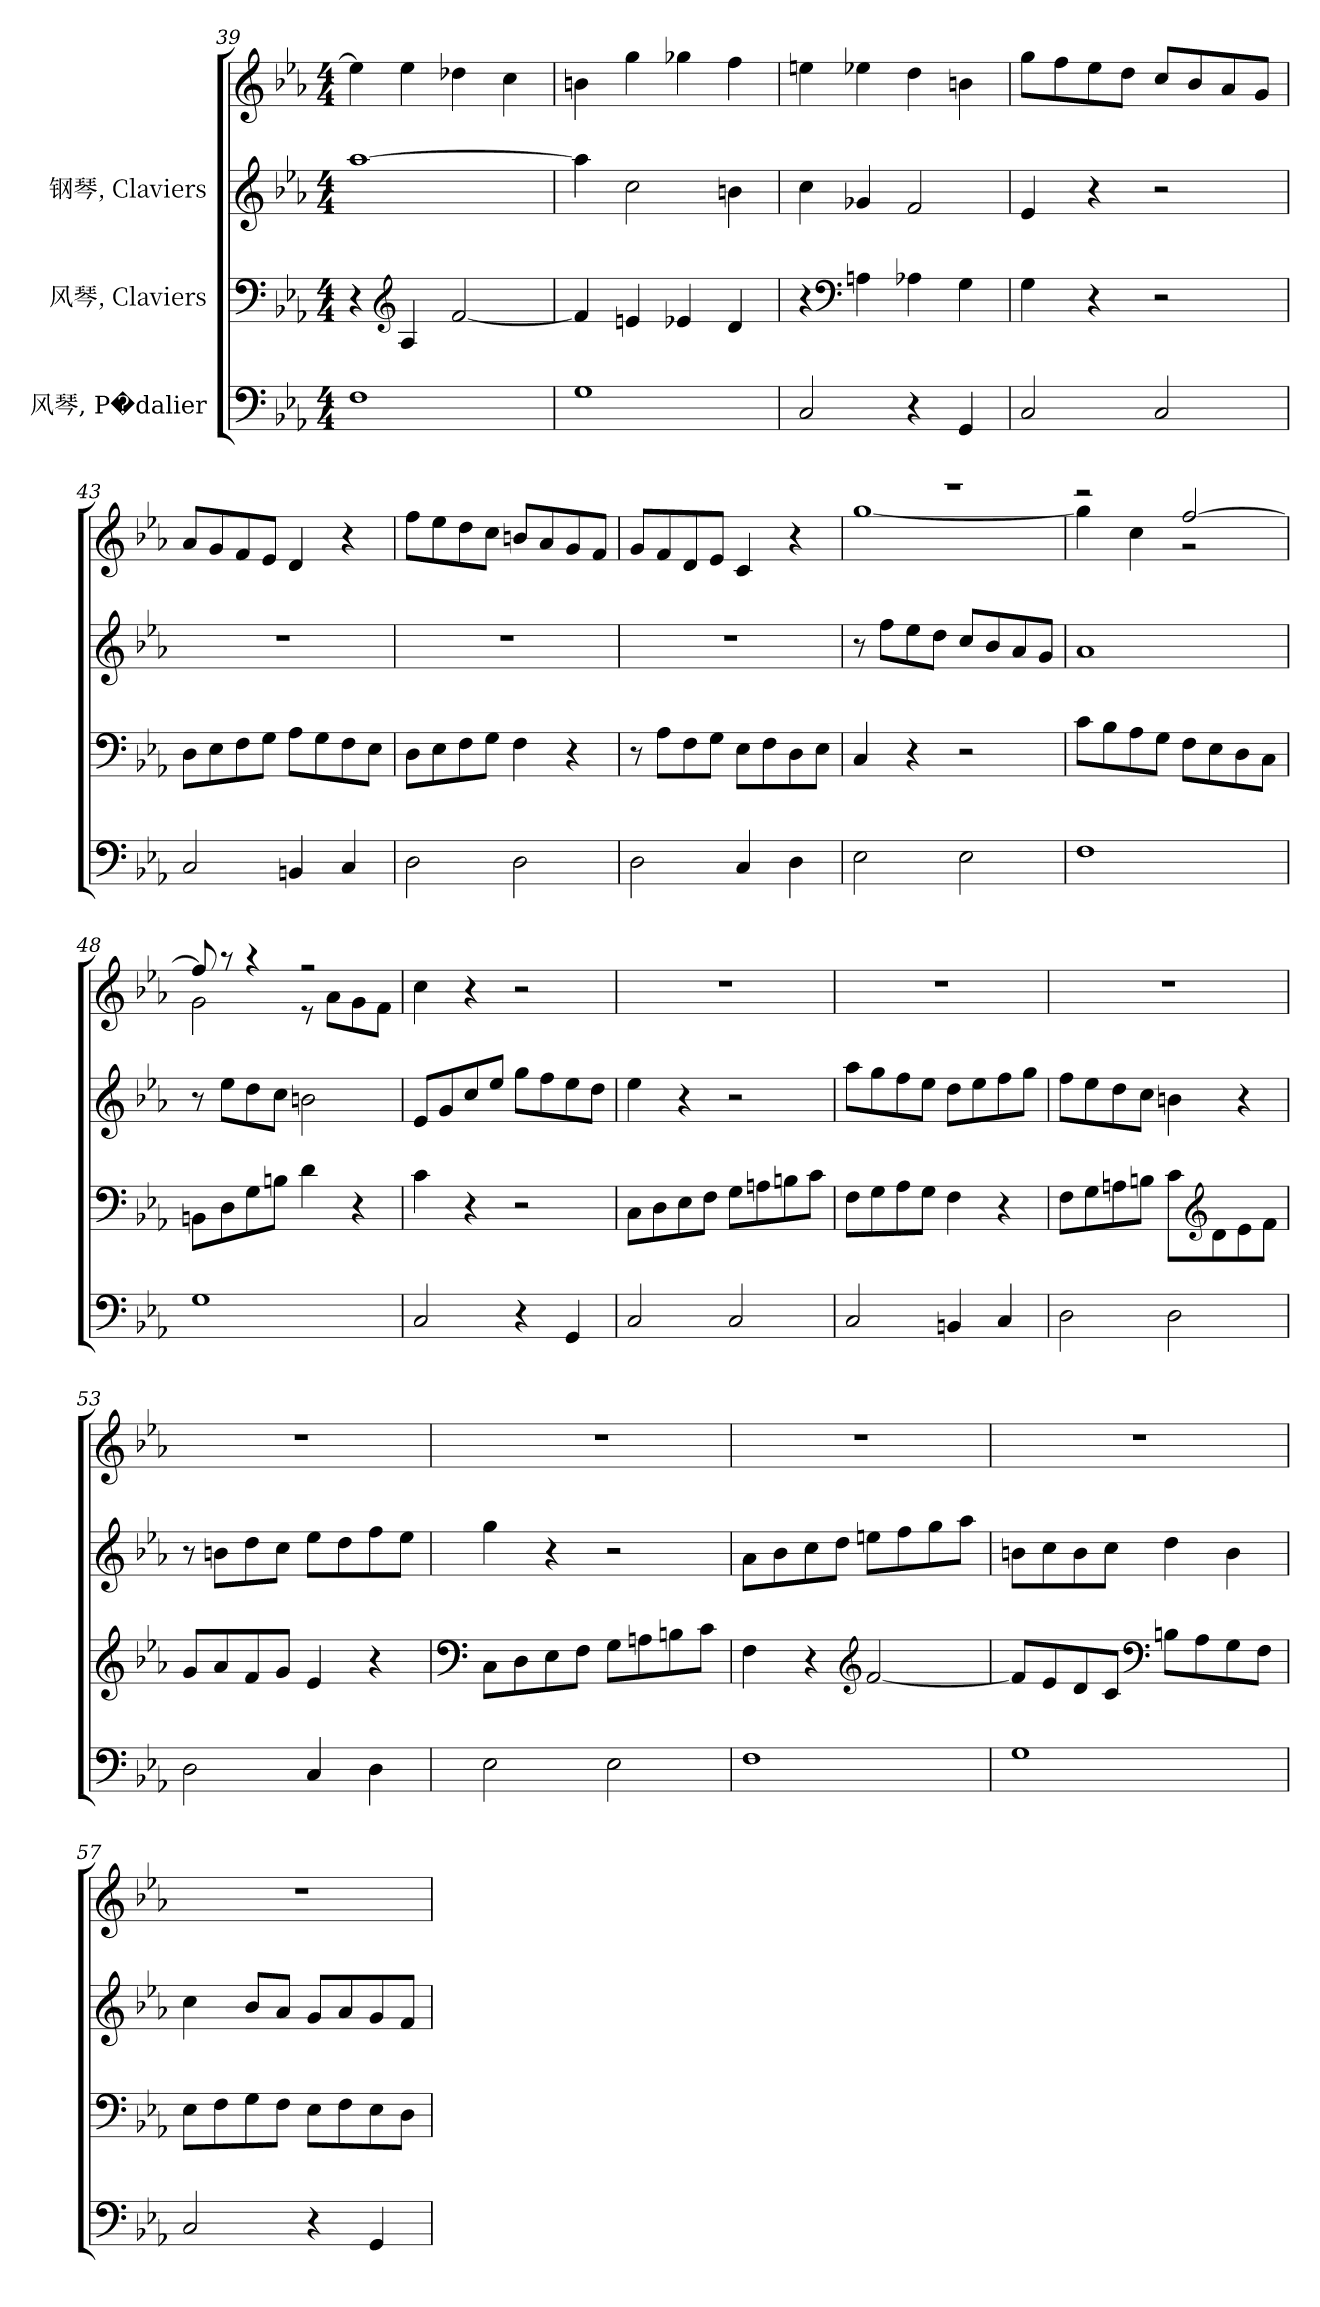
**kern	**kern	**kern	**kern
*part3	*part2	*part1	*part1
*staff4	*staff3	*staff2	*staff1
*I"风琴, P�dalier	*I"风琴, Claviers	*I"钢琴, Claviers	*
*clefF4	*clefF4	*clefG2	*clefG2
*k[b-e-a-]	*k[b-e-a-]	*k[b-e-a-]	*k[b-e-a-]
*M4/4	*M4/4	*M4/4	*M4/4
=39	=39	=39	=39
1F	4r	[1aa-	4ee-\]
*	*clefG2	*	*
.	4A-/	.	4ee-\
.	[2f/	.	4dd-X\
.	.	.	4cc\
!!LO:PB:g=z
=40	=40	=40	=40
1G	4f/]	4aa-\]	4bn\
.	4en/	2cc\	4gg\
.	4e-X/	.	4gg-X\
.	4d/	4bn\	4ff\
=41	=41	=41	=41
2C/	4r	4cc\	4een\
*	*clefF4	*	*
.	4An\	4g-X/	4ee-X\
4r	4A-X\	2f/	4dd\
4GG/	4G\	.	4bn\
=42	=42	=42	=42
2C/	4G\	4e-/	8gg\L
.	.	.	8ff\
.	4r	4r	8ee-\
.	.	.	8dd\J
2C/	2r	2r	8cc/L
.	.	.	8b-/
.	.	.	8a-/
.	.	.	8g/J
=43	=43	=43	=43
2C/	8D\L	1r	8a-/L
.	8E-\	.	8g/
.	8F\	.	8f/
.	8G\J	.	8e-/J
4BBn/	8A-\L	.	4d/
.	8G\	.	.
4C/	8F\	.	4r
.	8E-\J	.	.
=44	=44	=44	=44
2D\	8D\L	1r	8ff\L
.	8E-\	.	8ee-\
.	8F\	.	8dd\
.	8G\J	.	8cc\J
2D\	4F\	.	8bn/L
.	.	.	8a-/
.	4r	.	8g/
.	.	.	8f/J
!!LO:LB:g=z
=45	=45	=45	=45
2D\	8r	1r	8g/L
.	8A-\L	.	8f/
.	8F\	.	8d/
.	8G\J	.	8e-/J
4C/	8E-\L	.	4c/
.	8F\	.	.
4D\	8D\	.	4r
.	8E-\J	.	.
=46	=46	=46	=46
*	*	*	*^
2E-\	4C/	8r	1r	[1gg
.	.	8ff\L	.	.
.	4r	8ee-\	.	.
.	.	8dd\J	.	.
2E-\	2r	8cc/L	.	.
.	.	8b-/	.	.
.	.	8a-/	.	.
.	.	8g/J	.	.
=47	=47	=47	=47	=47
1F	8c\L	1a-	2r	4gg\]
.	8B-\	.	.	.
.	8A-\	.	.	4cc\
.	8G\J	.	.	.
.	8F\L	.	[2ff/	2r
.	8E-\	.	.	.
.	8D\	.	.	.
.	8C\J	.	.	.
=48	=48	=48	=48	=48
1G	8BBn\L	8r	8ff/]	2g\
.	8D\	8ee-\L	8r	.
.	8G\	8dd\	4r	.
.	8Bn\J	8cc\J	.	.
.	4d\	2bn\	2r	8r
.	.	.	.	8a-\L
.	4r	.	.	8g\
.	.	.	.	8f\J
*	*	*	*v	*v
!!LO:LB:g=z
=49	=49	=49	=49
2C/	4c\	8e-/L	4cc\
.	.	8g/	.
.	4r	8cc/	4r
.	.	8ee-/J	.
4r	2r	8gg\L	2r
.	.	8ff\	.
4GG/	.	8ee-\	.
.	.	8dd\J	.
=50	=50	=50	=50
2C/	8C\L	4ee-\	1r
.	8D\	.	.
.	8E-\	4r	.
.	8F\J	.	.
2C/	8G\L	2r	.
.	8An\	.	.
.	8Bn\	.	.
.	8c\J	.	.
=51	=51	=51	=51
2C/	8F\L	8aa-\L	1r
.	8G\	8gg\	.
.	8A-\	8ff\	.
.	8G\J	8ee-\J	.
4BBn/	4F\	8dd\L	.
.	.	8ee-\	.
4C/	4r	8ff\	.
.	.	8gg\J	.
=52	=52	=52	=52
2D\	8F\L	8ff\L	1r
.	8G\	8ee-\	.
.	8An\	8dd\	.
.	8Bn\J	8cc\J	.
2D\	8c\L	4bn\	.
*	*clefG2	*	*
.	8d\	.	.
.	8e-\	4r	.
.	8f\J	.	.
!!LO:PB:g=z
=53	=53	=53	=53
2D\	8g/L	8r	1r
.	8a-/	8bn\L	.
.	8f/	8dd\	.
.	8g/J	8cc\J	.
4C/	4e-/	8ee-\L	.
.	.	8dd\	.
4D\	4r	8ff\	.
.	.	8ee-\J	.
=54	=54	=54	=54
*	*clefF4	*	*
2E-\	8C\L	4gg\	1r
.	8D\	.	.
.	8E-\	4r	.
.	8F\J	.	.
2E-\	8G\L	2r	.
.	8An\	.	.
.	8Bn\	.	.
.	8c\J	.	.
=55	=55	=55	=55
1F	4F\	8a-\L	1r
.	.	8b-\	.
.	4r	8cc\	.
.	.	8dd\J	.
*	*clefG2	*	*
.	[2f/	8een\L	.
.	.	8ff\	.
.	.	8gg\	.
.	.	8aa-\J	.
=56	=56	=56	=56
1G	8f/L]	8bn\L	1r
.	8e-/	8cc\	.
.	8d/	8b\	.
.	8c/J	8cc\J	.
*	*clefF4	*	*
.	8Bn\L	4dd\	.
.	8A-\	.	.
.	8G\	4b\	.
.	8F\J	.	.
!!LO:LB:g=z
=57	=57	=57	=57
2C/	8E-\L	4cc\	1r
.	8F\	.	.
.	8G\	8b-/L	.
.	8F\J	8a-/J	.
4r	8E-\L	8g/L	.
.	8F\	8a-/	.
4GG/	8E-\	8g/	.
.	8D\J	8f/J	.
=	=	=	=
*-	*-	*-	*-
